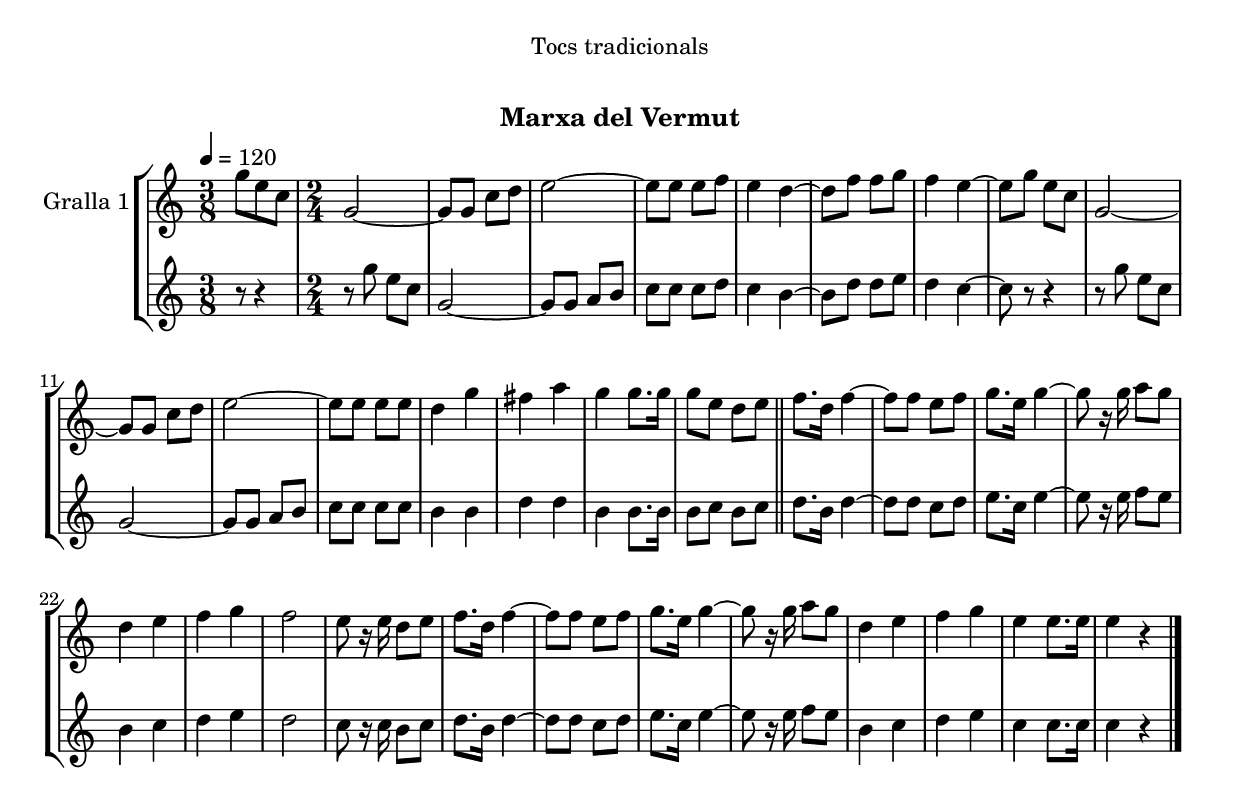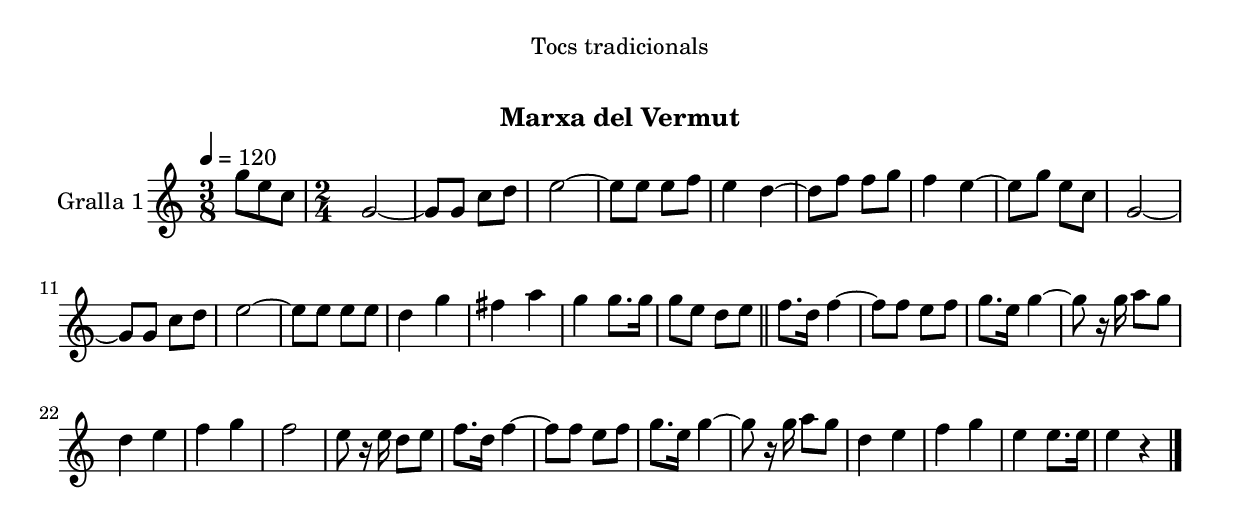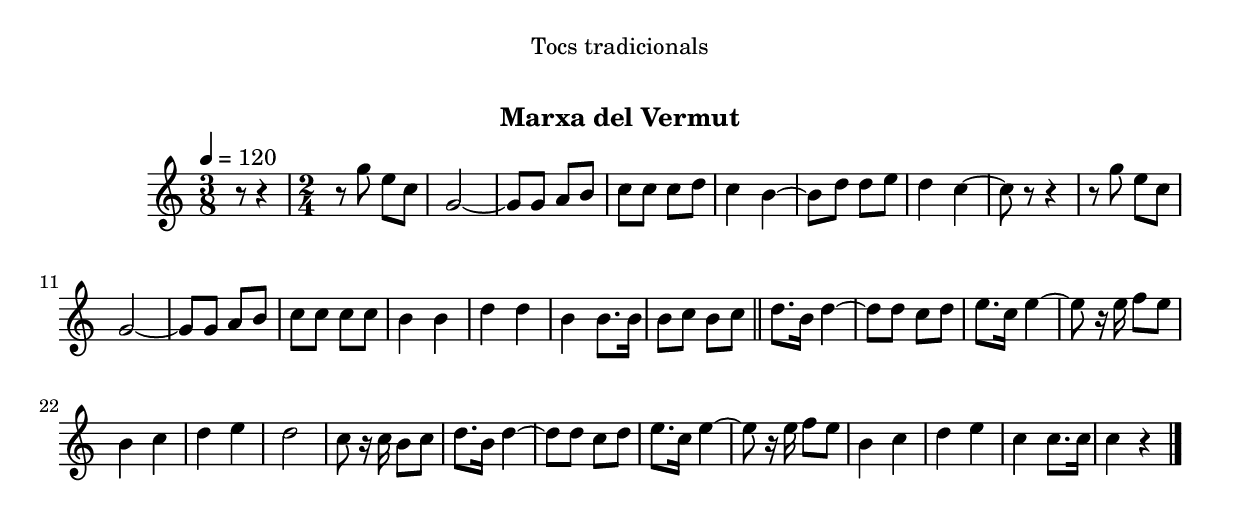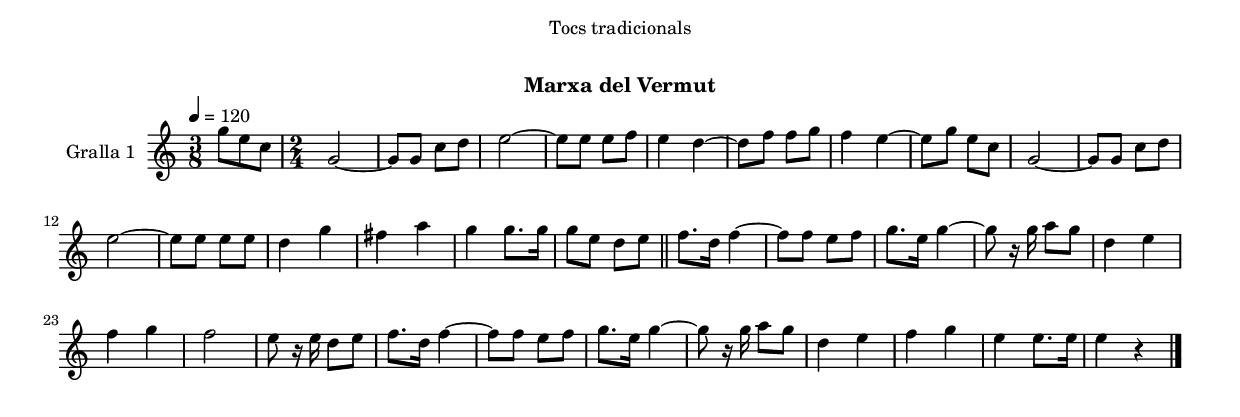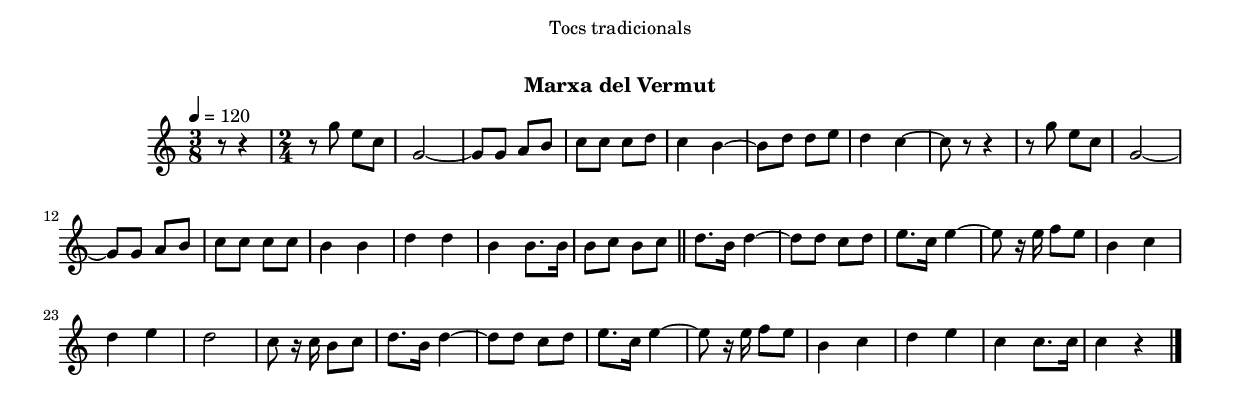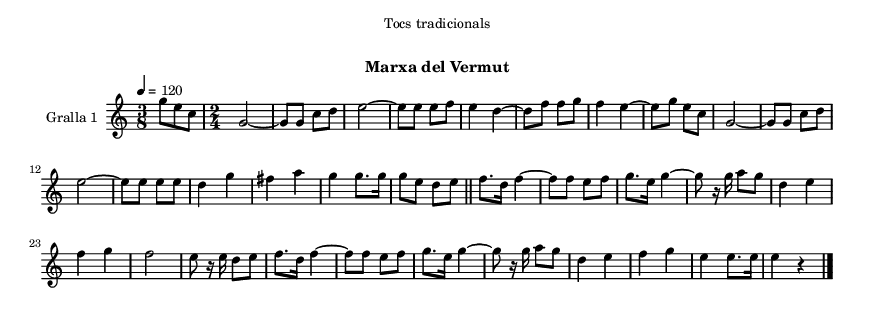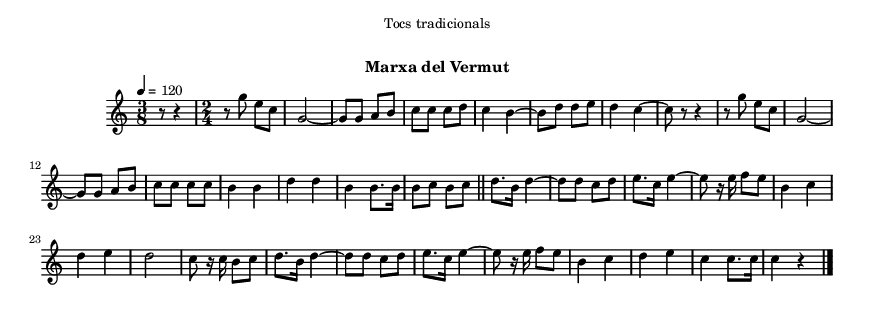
\version "2.16.0"

\header {
  dedication="Tocs tradicionals"
  title="   "
  subtitle="Marxa del Vermut"
  subsubtitle=""
  poet=""
  meter=""
  piece=""
  composer=""
  arranger=""
  opus=""
  instrument=""
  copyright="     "
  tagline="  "
}

liniaroAa =
\relative g''
{
  \tempo 4=120
  \clef treble
  \key c \major
  \time 3/8
  g8 e c  |
  \time 2/4   g2 ~  |
  g8 g c d  |
  e2 ~  |
  %05
  e8 e e f  |
  e4 d ~  |
  d8 f f g  |
  f4 e ~  |
  e8 g e c  |
  %10
  g2 ~  |
  g8 g c d  |
  e2 ~  |
  e8 e e e  |
  d4 g  |
  %15
  fis4 a  |
  g4 g8. g16  |
  g8 e d e  \bar "||"
  f8. d16 f4 ~  |
  f8 f e f  |
  %20
  g8. e16 g4 ~  |
  g8 r16 g a8 g  |
  d4 e  |
  f4 g  |
  f2  |
  %25
  e8 r16 e d8 e  |
  f8. d16 f4 ~  |
  f8 f e f  |
  g8. e16 g4 ~  |
  g8 r16 g a8 g  |
  %30
  d4 e  |
  f4 g  |
  e4 e8. e16  |
  e4 r4  \bar "|." % kompletite
}

liniaroAb =
\relative g''
{
  \tempo 4=120
  \clef treble
  \key c \major
  \time 3/8
  r8 r4  |
  \time 2/4   r8 g e c  |
  g2 ~  |
  g8 g a b  |
  %05
  c8 c c d  |
  c4 b ~  |
  b8 d d e  |
  d4 c ~  |
  c8 r r4  |
  %10
  r8 g' e c  |
  g2 ~  |
  g8 g a b  |
  c8 c c c  |
  b4 b  |
  %15
  d4 d  |
  b4 b8. b16  |
  b8 c b c  \bar "||"
  d8. b16 d4 ~  |
  d8 d c d  |
  %20
  e8. c16 e4 ~  |
  e8 r16 e f8 e  |
  b4 c  |
  d4 e  |
  d2  |
  %25
  c8 r16 c b8 c  |
  d8. b16 d4 ~  |
  d8 d c d  |
  e8. c16 e4 ~  |
  e8 r16 e f8 e  |
  %30
  b4 c  |
  d4 e  |
  c4 c8. c16  |
  c4 r4  \bar "|." % kompletite
}

\book {

\paper {
  print-page-number = false
  #(set-paper-size "a4")
  #(layout-set-staff-size 20)
}

\bookpart {
  \score {
    \new StaffGroup {
      \override Score.RehearsalMark #'self-alignment-X = #LEFT
      <<
        \new Staff \with {instrumentName = #"Gralla 1" } \liniaroAa
        \new Staff \with {instrumentName = #"" } \liniaroAb
      >>
    }
    \layout {}
  }\score { \unfoldRepeats
    \new StaffGroup {
      \override Score.RehearsalMark #'self-alignment-X = #LEFT
      <<
        \new Staff \with {instrumentName = #"Gralla 1" } \liniaroAa
        \new Staff \with {instrumentName = #"" } \liniaroAb
      >>
    }
    \midi {}
  }
}

\bookpart {
  \header {}
  \score {
    \new StaffGroup {
      \override Score.RehearsalMark #'self-alignment-X = #LEFT
      <<
        \new Staff \with {instrumentName = #"Gralla 1" } \liniaroAa
      >>
    }
    \layout {}
  }\score { \unfoldRepeats
    \new StaffGroup {
      \override Score.RehearsalMark #'self-alignment-X = #LEFT
      <<
        \new Staff \with {instrumentName = #"Gralla 1" } \liniaroAa
      >>
    }
    \midi {}
  }
}

\bookpart {
  \header {}
  \score {
    \new StaffGroup {
      \override Score.RehearsalMark #'self-alignment-X = #LEFT
      <<
        \new Staff \with {instrumentName = #"" } \liniaroAb
      >>
    }
    \layout {}
  }\score { \unfoldRepeats
    \new StaffGroup {
      \override Score.RehearsalMark #'self-alignment-X = #LEFT
      <<
        \new Staff \with {instrumentName = #"" } \liniaroAb
      >>
    }
    \midi {}
  }
}

}

\book {

\paper {
  print-page-number = false
  #(set-paper-size "a5landscape")
  #(layout-set-staff-size 16)
  #(define output-suffix "a5")
}

\bookpart {
  \header {}
  \score {
    \new StaffGroup {
      \override Score.RehearsalMark #'self-alignment-X = #LEFT
      <<
        \new Staff \with {instrumentName = #"Gralla 1" } \liniaroAa
      >>
    }
    \layout {}
  }
}

\bookpart {
  \header {}
  \score {
    \new StaffGroup {
      \override Score.RehearsalMark #'self-alignment-X = #LEFT
      <<
        \new Staff \with {instrumentName = #"" } \liniaroAb
      >>
    }
    \layout {}
  }
}

}

\book {

\paper {
  print-page-number = false
  #(set-paper-size "a6landscape")
  #(layout-set-staff-size 12)
  #(define output-suffix "a6")
}

\bookpart {
  \header {}
  \score {
    \new StaffGroup {
      \override Score.RehearsalMark #'self-alignment-X = #LEFT
      <<
        \new Staff \with {instrumentName = #"Gralla 1" } \liniaroAa
      >>
    }
    \layout {}
  }
}

\bookpart {
  \header {}
  \score {
    \new StaffGroup {
      \override Score.RehearsalMark #'self-alignment-X = #LEFT
      <<
        \new Staff \with {instrumentName = #"" } \liniaroAb
      >>
    }
    \layout {}
  }
}

}

